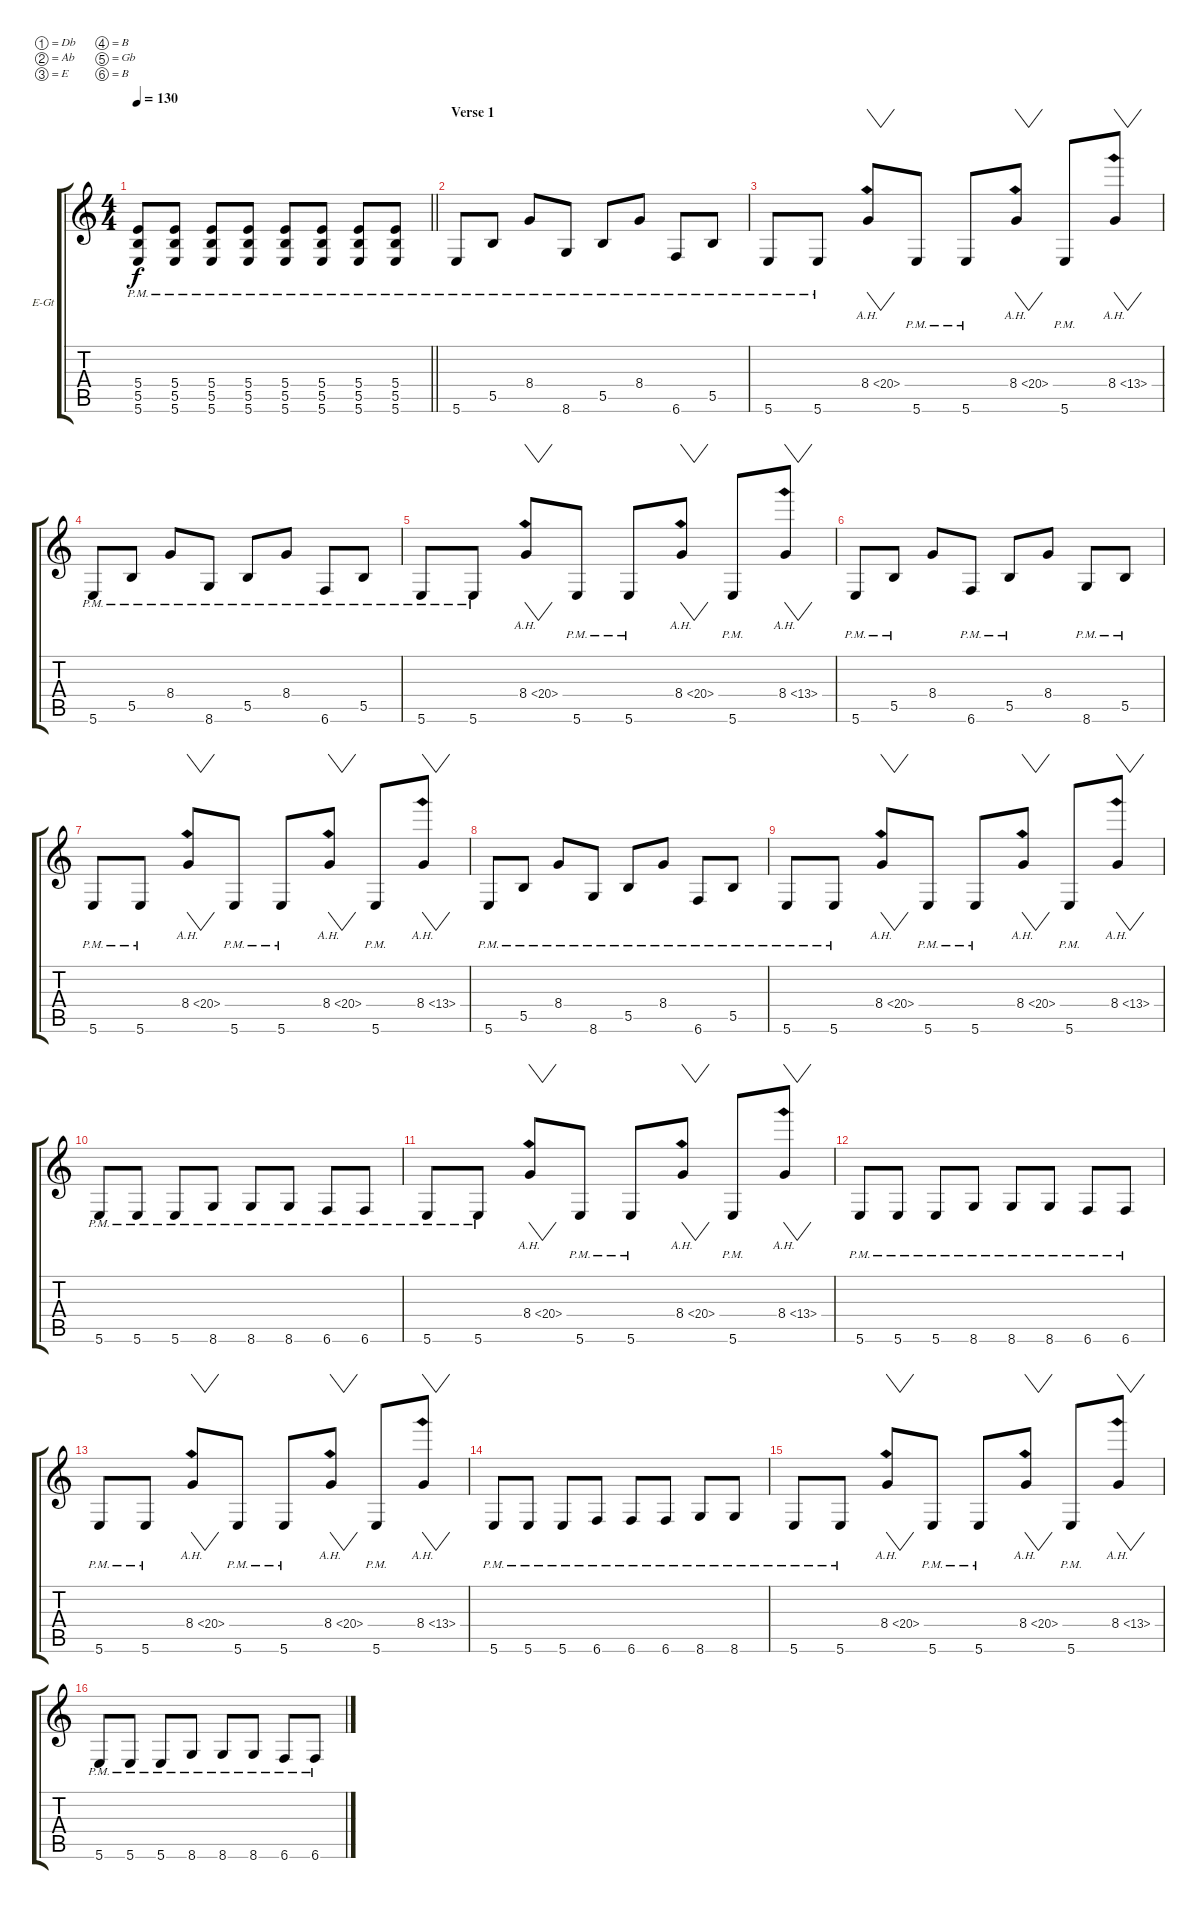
\bracketExtendMode groupsimilarinstruments
\firstSystemTrackNameOrientation horizontal
\otherSystemsTrackNameOrientation horizontal
\track ("Mick Thomson" "E-Gt") {instrument overdrivenguitar}
\staff {score tabs}
\tuning (Db4 Ab3 E3 B2 Gb2 B1)
\ts (4 4)
\tempo 130
\clef g2
\barLineRight lightlight
\ks c
(5.4{pm} 5.5{pm} 5.6{pm}).8{dy f} (5.4{pm} 5.5{pm} 5.6{pm}).8 (5.4{pm} 5.5{pm} 5.6{pm}).8 (5.4{pm} 5.5{pm} 5.6{pm}).8 (5.4{pm} 5.5{pm} 5.6{pm}).8 (5.4{pm} 5.5{pm} 5.6{pm}).8 (5.4{pm} 5.5{pm} 5.6{pm}).8 (5.4{pm} 5.5{pm} 5.6{pm}).8 |
\section ("" "Verse 1")
5.6{pm}.8 5.5{pm}.8 8.4{pm}.8 8.6{pm}.8 5.5{pm}.8 8.4{pm}.8 6.6{pm}.8 5.5{pm}.8 |
5.6{pm}.8 5.6{pm}.8 8.4{ah 12}.8{vw} 5.6{pm}.8 5.6{pm}.8 8.4{ah 12}.8{vw} 5.6{pm}.8 8.4{ah 5}.8{vw} |
5.6{pm}.8 5.5{pm}.8 8.4{pm}.8 8.6{pm}.8 5.5{pm}.8 8.4{pm}.8 6.6{pm}.8 5.5{pm}.8 |
5.6{pm}.8 5.6{pm}.8 8.4{ah 12}.8{vw} 5.6{pm}.8 5.6{pm}.8 8.4{ah 12}.8{vw} 5.6{pm}.8 8.4{ah 5}.8{vw} |
5.6{pm}.8 5.5{pm}.8 8.4.8 6.6{pm}.8 5.5{pm}.8 8.4.8 8.6{pm}.8 5.5{pm}.8 |
5.6{pm}.8 5.6{pm}.8 8.4{ah 12}.8{vw} 5.6{pm}.8 5.6{pm}.8 8.4{ah 12}.8{vw} 5.6{pm}.8 8.4{ah 5}.8{vw} |
5.6{pm}.8 5.5{pm}.8 8.4{pm}.8 8.6{pm}.8 5.5{pm}.8 8.4{pm}.8 6.6{pm}.8 5.5{pm}.8 |
5.6{pm}.8 5.6{pm}.8 8.4{ah 12}.8{vw} 5.6{pm}.8 5.6{pm}.8 8.4{ah 12}.8{vw} 5.6{pm}.8 8.4{ah 5}.8{vw} |
5.6{pm}.8 5.6{pm}.8 5.6{pm}.8 8.6{pm}.8 8.6{pm}.8 8.6{pm}.8 6.6{pm}.8 6.6{pm}.8 |
5.6{pm}.8 5.6{pm}.8 8.4{ah 12}.8{vw} 5.6{pm}.8 5.6{pm}.8 8.4{ah 12}.8{vw} 5.6{pm}.8 8.4{ah 5}.8{vw} |
5.6{pm}.8 5.6{pm}.8 5.6{pm}.8 8.6{pm}.8 8.6{pm}.8 8.6{pm}.8 6.6{pm}.8 6.6{pm}.8 |
5.6{pm}.8 5.6{pm}.8 8.4{ah 12}.8{vw} 5.6{pm}.8 5.6{pm}.8 8.4{ah 12}.8{vw} 5.6{pm}.8 8.4{ah 5}.8{vw} |
5.6{pm}.8 5.6{pm}.8 5.6{pm}.8 6.6{pm}.8 6.6{pm}.8 6.6{pm}.8 8.6{pm}.8 8.6{pm}.8 |
5.6{pm}.8 5.6{pm}.8 8.4{ah 12}.8{vw} 5.6{pm}.8 5.6{pm}.8 8.4{ah 12}.8{vw} 5.6{pm}.8 8.4{ah 5}.8{vw} |
5.6{pm}.8 5.6{pm}.8 5.6{pm}.8 8.6{pm}.8 8.6{pm}.8 8.6{pm}.8 6.6{pm}.8 6.6{pm}.8
